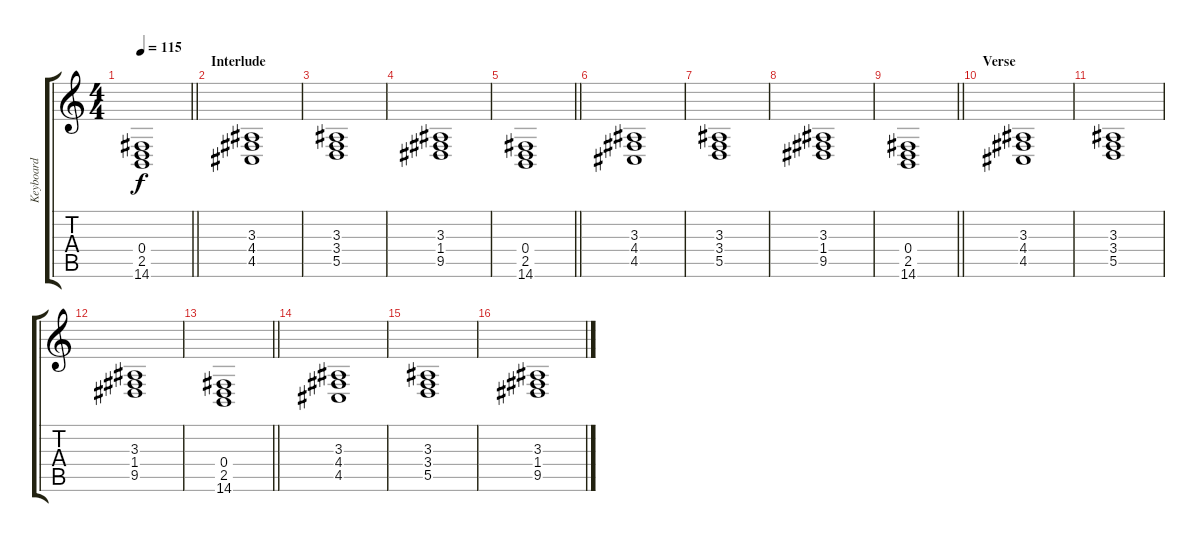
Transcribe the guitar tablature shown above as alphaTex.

\track ("Keyboard" "Keyboard") {instrument brightacousticpiano}
\staff {score tabs}
\tuning (E4 B3 G3 D3 A2 E2) {hide}
\ts (4 4)
\tempo 115
\clef g2
\barLineRight lightlight
\ks c
(0.4 2.5 14.6).1{dy f} |
\section ("" "Interlude")
(3.3 4.4 4.5).1 |
(3.3 3.4 5.5).1 |
(3.3 1.4 9.5).1 |
\barLineRight lightlight
(0.4 2.5 14.6).1 |
(3.3 4.4 4.5).1 |
(3.3 3.4 5.5).1 |
(3.3 1.4 9.5).1 |
\barLineRight lightlight
(0.4 2.5 14.6).1 |
\section ("" "Verse")
(3.3 4.4 4.5).1 |
(3.3 3.4 5.5).1 |
(3.3 1.4 9.5).1 |
\barLineRight lightlight
(0.4 2.5 14.6).1 |
(3.3 4.4 4.5).1 |
(3.3 3.4 5.5).1 |
(3.3 1.4 9.5).1
